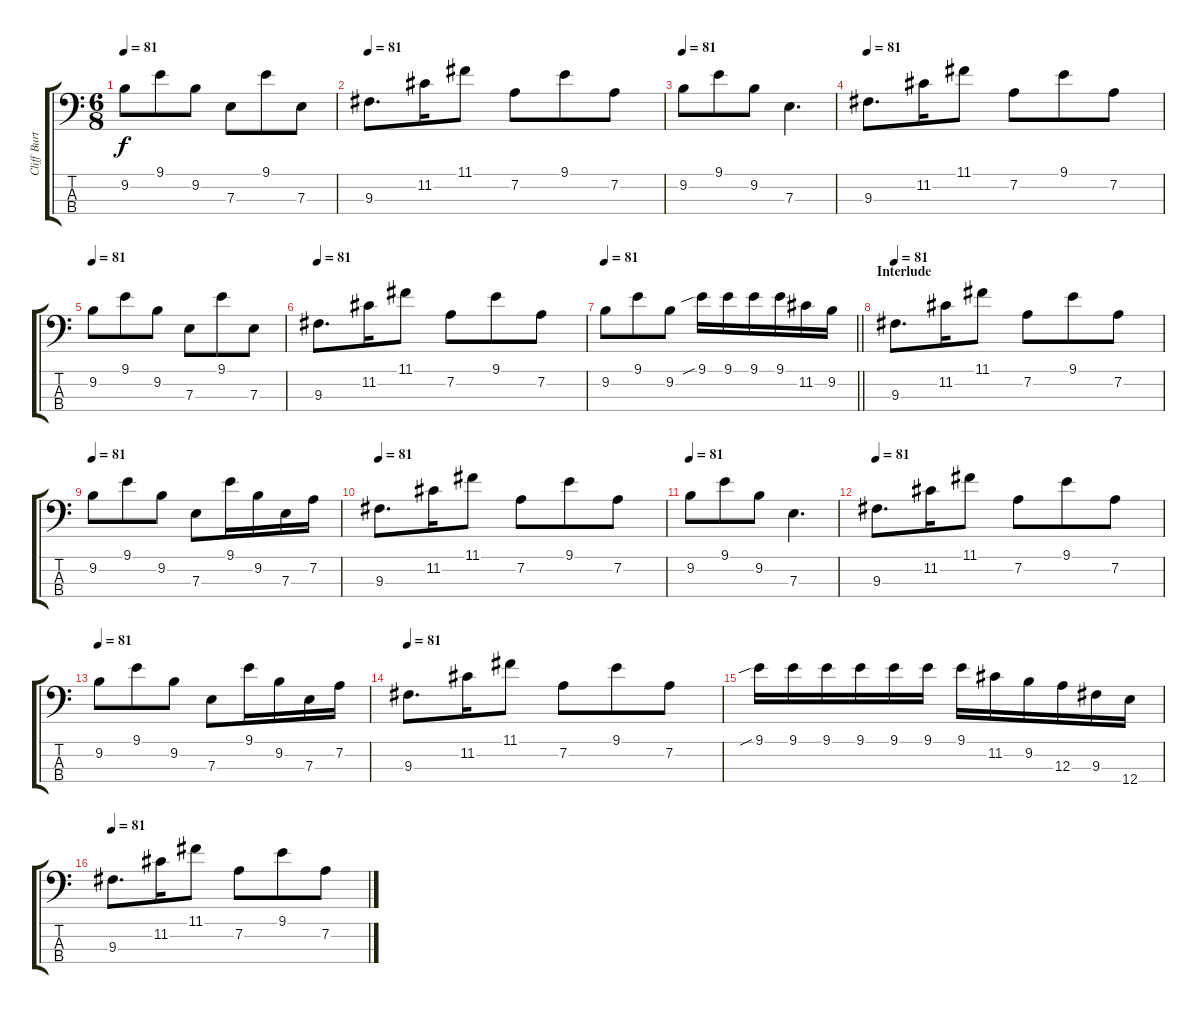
\track ("Cliff Burton (Bass)" "Cliff Burt") {instrument electricbassfinger}
\staff {score tabs}
\tuning (G2 D2 A1 E1) {hide}
\ts (6 8)
\tempo 81
\clef f4
\ks c
9.2.8{dy f} 9.1.8 9.2.8 7.3.8 9.1.8 7.3.8 |
\tempo 81
9.3.8{d} 11.2.16 11.1.8 7.2.8 9.1.8 7.2.8 |
\tempo 81
9.2.8 9.1.8 9.2.8 7.3.4{d} |
\tempo 81
9.3.8{d} 11.2.16 11.1.8 7.2.8 9.1.8 7.2.8 |
\tempo 81
9.2.8 9.1.8 9.2.8 7.3.8 9.1.8 7.3.8 |
\tempo 81
9.3.8{d} 11.2.16 11.1.8 7.2.8 9.1.8 7.2.8 |
\tempo 81
\barLineRight lightlight
9.2.8 9.1.8 9.2.8 9.1{sib}.16 9.1.16 9.1.16 9.1.16 11.2.16 9.2.16 |
\section ("" "Interlude")
\tempo 81
9.3.8{d} 11.2.16 11.1.8 7.2.8 9.1.8 7.2.8 |
\tempo 81
9.2.8 9.1.8 9.2.8 7.3.8 9.1.16 9.2.16 7.3.16 7.2.16 |
\tempo 81
9.3.8{d} 11.2.16 11.1.8 7.2.8 9.1.8 7.2.8 |
\tempo 81
9.2.8 9.1.8 9.2.8 7.3.4{d} |
\tempo 81
9.3.8{d} 11.2.16 11.1.8 7.2.8 9.1.8 7.2.8 |
\tempo 81
9.2.8 9.1.8 9.2.8 7.3.8 9.1.16 9.2.16 7.3.16 7.2.16 |
\tempo 81
9.3.8{d} 11.2.16 11.1.8 7.2.8 9.1.8 7.2.8 |
9.1{sib}.16 9.1.16 9.1.16 9.1.16 9.1.16 9.1.16 9.1.16 11.2.16 9.2.16 12.3.16 9.3.16 12.4.16 |
\tempo 81
9.3.8{d} 11.2.16 11.1.8 7.2.8 9.1.8 7.2.8
